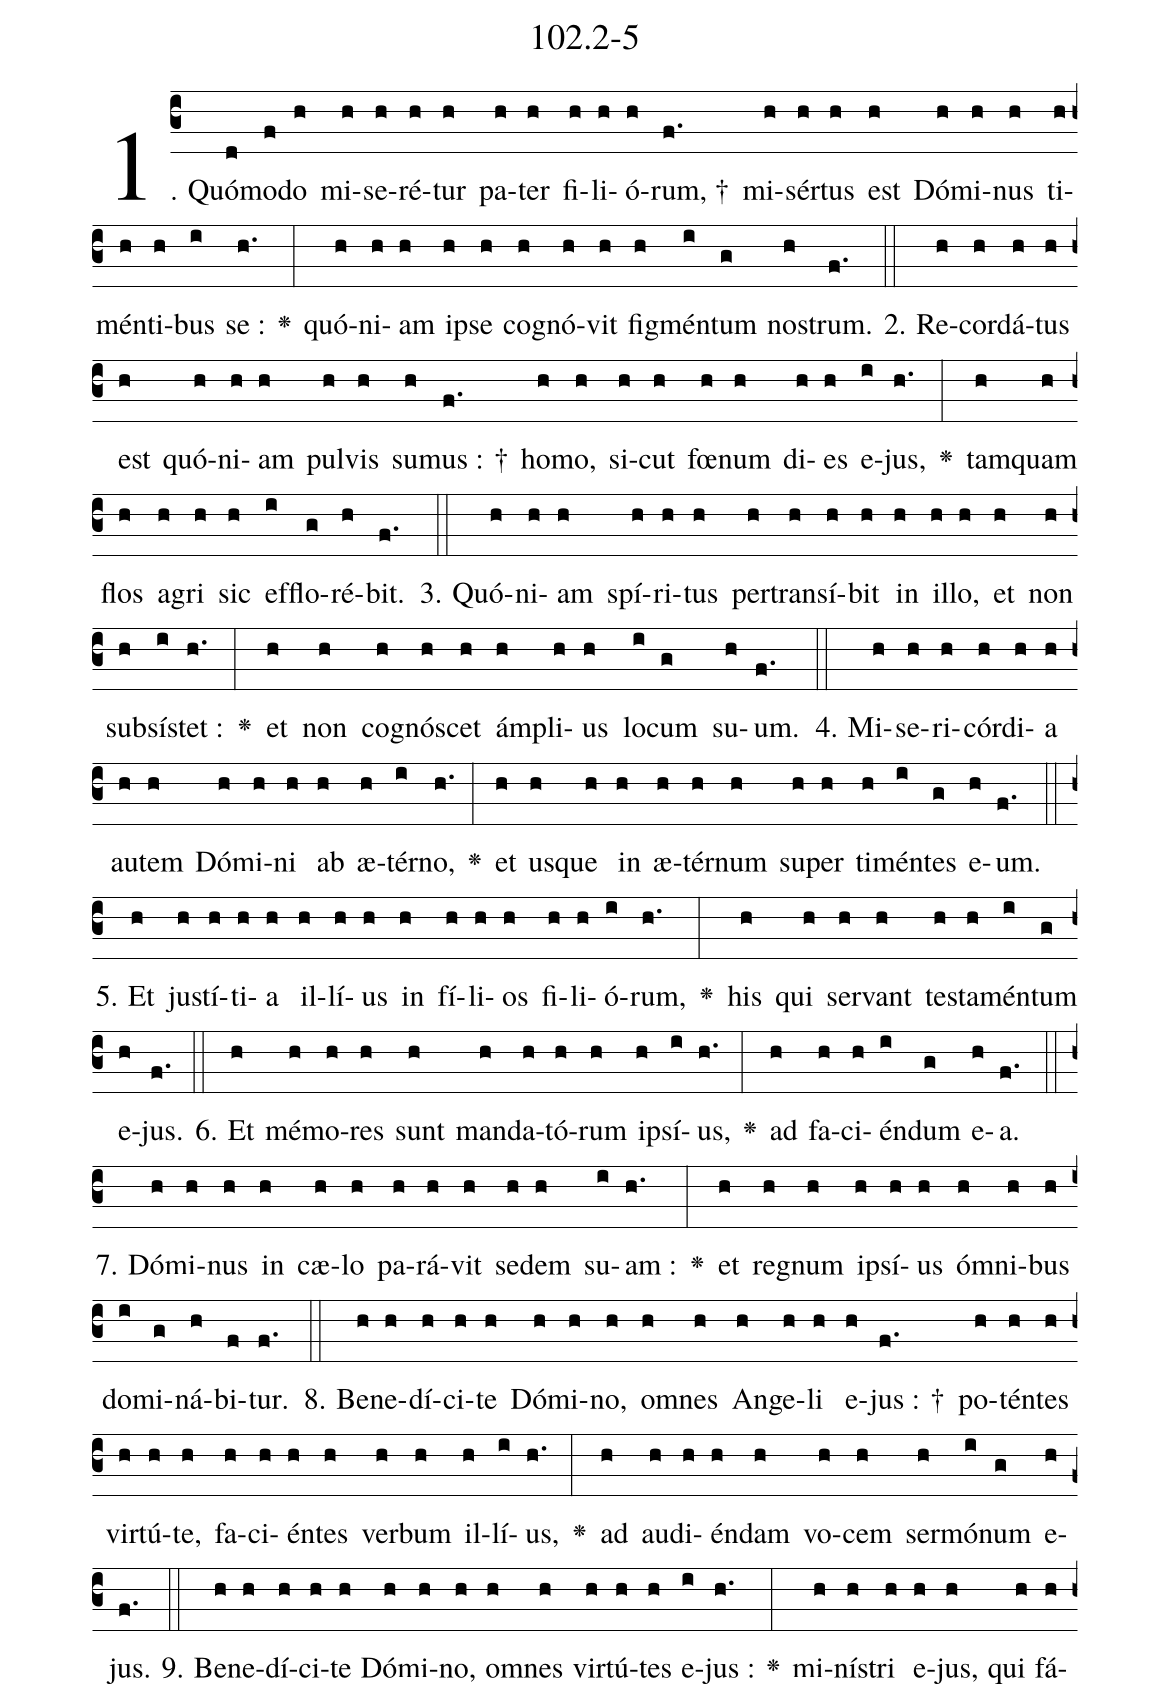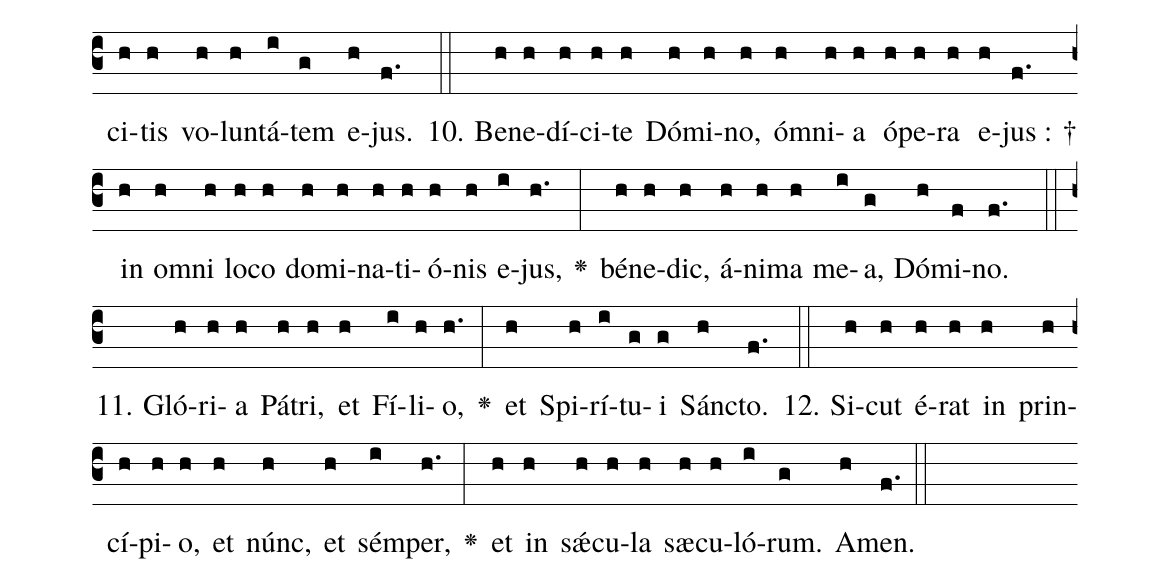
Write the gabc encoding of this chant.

name: 102.2-5;
%%
(c3)1. Quó(d)mo(f)do(h) mi(h)se(h)ré(h)tur(h) pa(h)ter(h) fi(h)li(h)ó(h)rum, †(f.) mi(h)sér(h)tus(h) est(h) Dó(h)mi(h)nus(h) ti(h)mén(h)ti(h)bus(i) se :(h.) <v>\greheightstar</v>(:) quó(h)ni(h)am(h) i(h)pse(h) co(h)gnó(h)vit(h) fig(h)mén(i)tum(g) no(h)strum.(f.) (::)
2. Re(h)cor(h)dá(h)tus(h) est(h) quó(h)ni(h)am(h) pul(h)vis(h) su(h)mus : †(f.) ho(h)mo,(h) si(h)cut(h) fœ(h)num(h) di(h)es(h) e(i)jus,(h.) <v>\greheightstar</v>(:) tam(h)quam(h) flos(h) a(h)gri(h) sic(h) ef(i)flo(g)ré(h)bit.(f.) (::)
3. Quó(h)ni(h)am(h) spí(h)ri(h)tus(h) per(h)tran(h)sí(h)bit(h) in(h) il(h)lo,(h) et(h) non(h) subs(h)í(i)stet :(h.) <v>\greheightstar</v>(:) et(h) non(h) co(h)gnó(h)scet(h) ám(h)pli(h)us(h) lo(i)cum(g) su(h)um.(f.) (::)
4. Mi(h)se(h)ri(h)cór(h)di(h)a(h) au(h)tem(h) Dó(h)mi(h)ni(h) ab(h) æ(h)tér(i)no,(h.) <v>\greheightstar</v>(:) et(h) us(h)que(h) in(h) æ(h)tér(h)num(h) su(h)per(h) ti(h)mén(i)tes(g) e(h)um.(f.) (::)
5. Et(h) ju(h)stí(h)ti(h)a(h) il(h)lí(h)us(h) in(h) fí(h)li(h)os(h) fi(h)li(h)ó(i)rum,(h.) <v>\greheightstar</v>(:) his(h) qui(h) ser(h)vant(h) te(h)sta(h)mén(i)tum(g) e(h)jus.(f.) (::)
6. Et(h) mé(h)mo(h)res(h) sunt(h) man(h)da(h)tó(h)rum(h) i(h)psí(i)us,(h.) <v>\greheightstar</v>(:) ad(h) fa(h)ci(h)én(i)dum(g) e(h)a.(f.) (::)
7. Dó(h)mi(h)nus(h) in(h) cæ(h)lo(h) pa(h)rá(h)vit(h) se(h)dem(h) su(i)am :(h.) <v>\greheightstar</v>(:) et(h) re(h)gnum(h) i(h)psí(h)us(h) óm(h)ni(h)bus(h) do(i)mi(g)ná(h)bi(f)tur.(f.) (::)
8. Be(h)ne(h)dí(h)ci(h)te(h) Dó(h)mi(h)no,(h) om(h)nes(h) An(h)ge(h)li(h) e(h)jus : †(f.) po(h)tén(h)tes(h) vir(h)tú(h)te,(h) fa(h)ci(h)én(h)tes(h) ver(h)bum(h) il(h)lí(i)us,(h.) <v>\greheightstar</v>(:) ad(h) au(h)di(h)én(h)dam(h) vo(h)cem(h) ser(h)mó(i)num(g) e(h)jus.(f.) (::)
9. Be(h)ne(h)dí(h)ci(h)te(h) Dó(h)mi(h)no,(h) om(h)nes(h) vir(h)tú(h)tes(h) e(i)jus :(h.) <v>\greheightstar</v>(:) mi(h)ní(h)stri(h) e(h)jus,(h) qui(h) fá(h)ci(h)tis(h) vo(h)lun(h)tá(i)tem(g) e(h)jus.(f.) (::)
10. Be(h)ne(h)dí(h)ci(h)te(h) Dó(h)mi(h)no,(h) óm(h)ni(h)a(h) ó(h)pe(h)ra(h) e(h)jus : †(f.) in(h) om(h)ni(h) lo(h)co(h) do(h)mi(h)na(h)ti(h)ó(h)nis(h) e(i)jus,(h.) <v>\greheightstar</v>(:) bé(h)ne(h)dic,(h) á(h)ni(h)ma(h) me(i)a,(g) Dó(h)mi(f)no.(f.) (::)
11. Gló(h)ri(h)a(h) Pá(h)tri,(h) et(h) Fí(i)li(h)o,(h.) <v>\greheightstar</v>(:) et(h) Spi(h)rí(i)tu(g)i(g) Sán(h)cto.(f.) (::)
12. Si(h)cut(h) é(h)rat(h) in(h) prin(h)cí(h)pi(h)o,(h) et(h) núnc,(h) et(h) sém(i)per,(h.) <v>\greheightstar</v>(:) et(h) in(h) sǽ(h)cu(h)la(h) sæ(h)cu(h)ló(i)rum.(g) A(h)men.(f.) (::)
